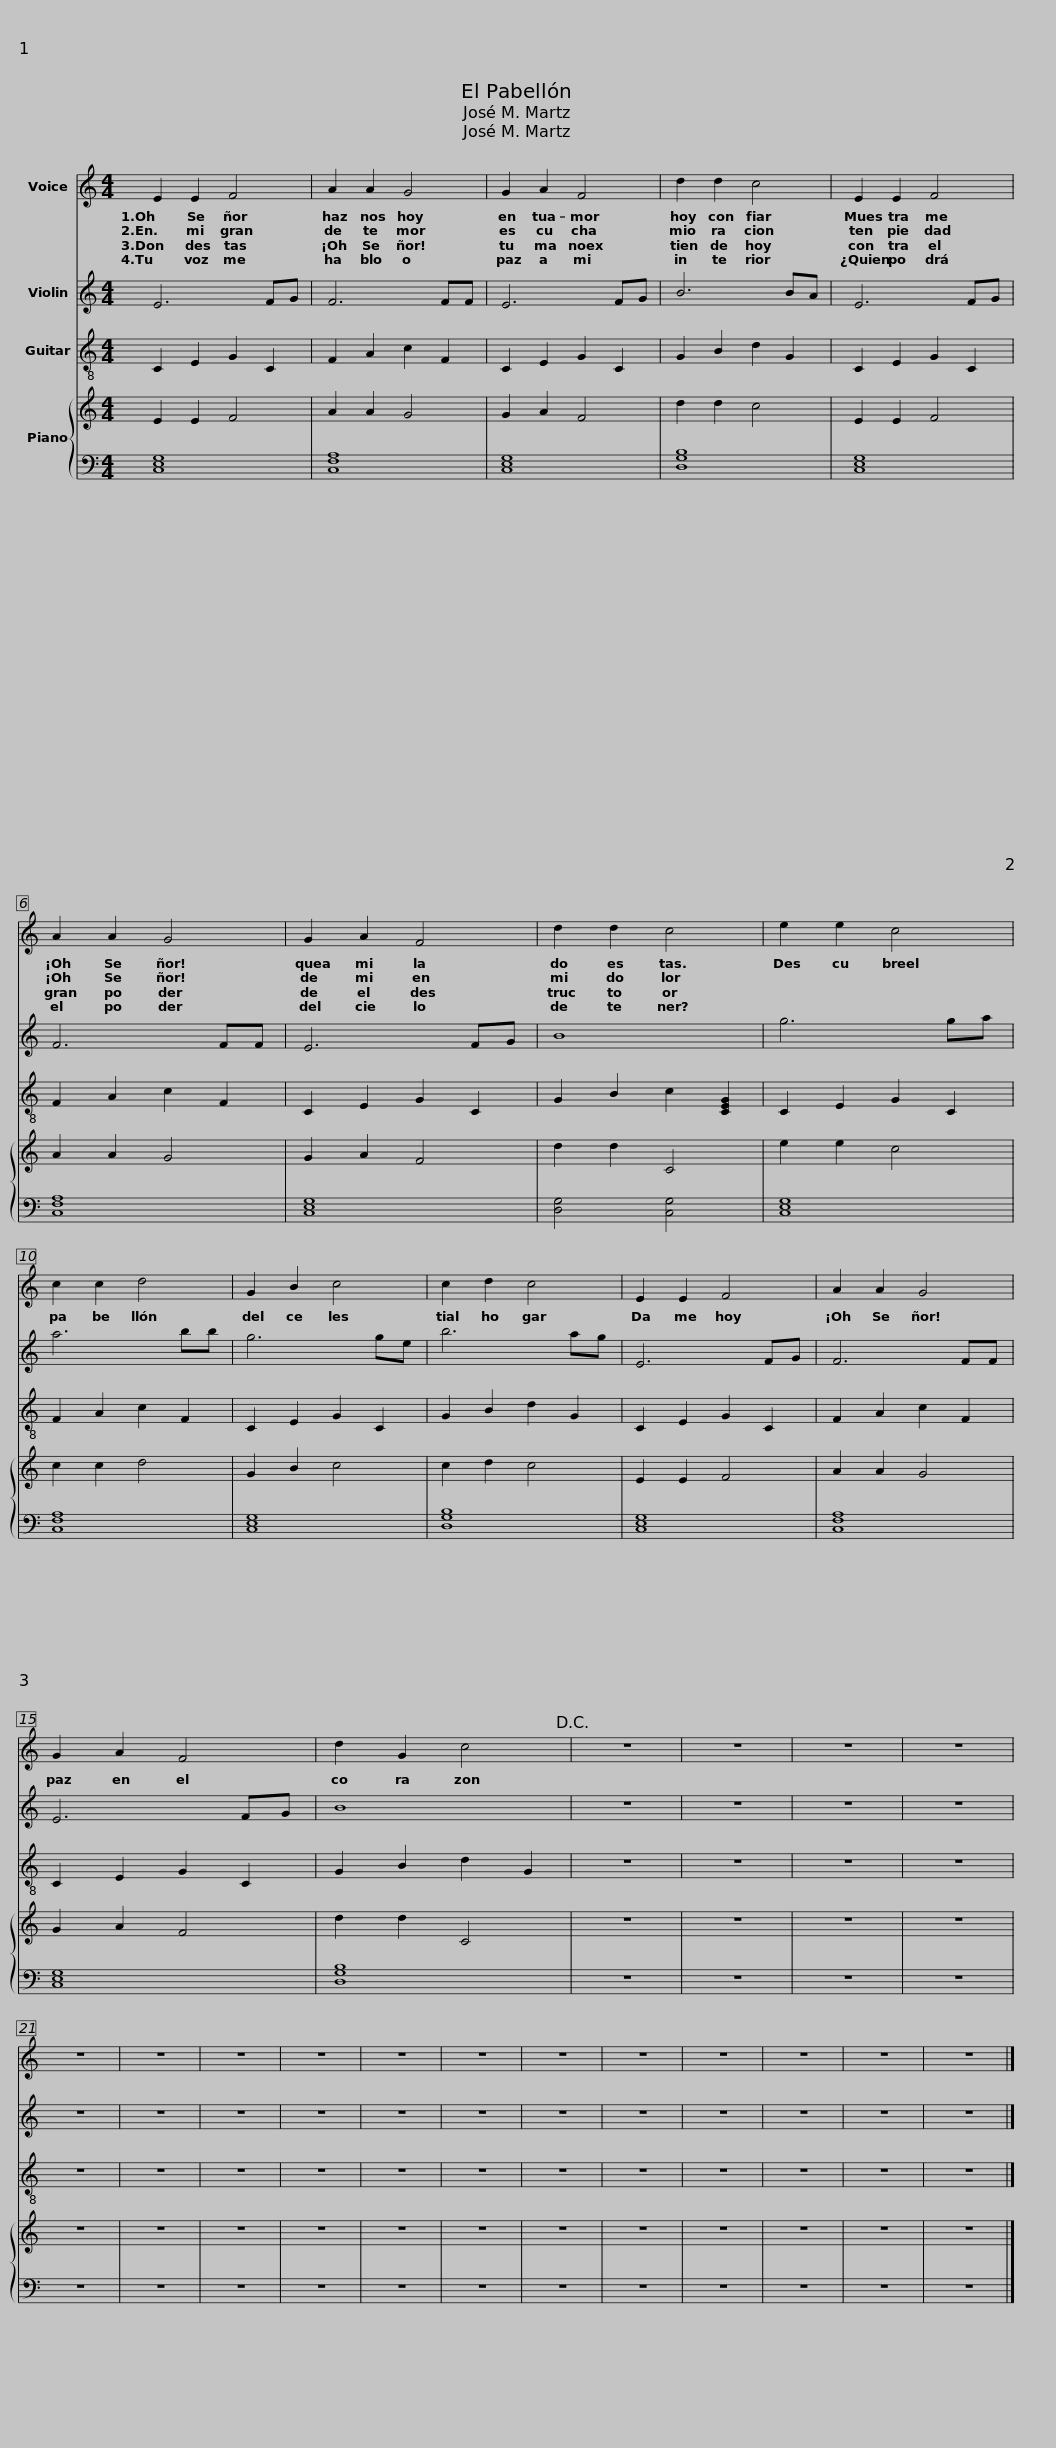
X:1
%%score 1 2 3 { 4 | 5 }
L:1/8
M:4/4
I:linebreak $
K:C
V:1 treble
V:2 treble
V:3 treble-8
V:4 treble
V:5 bass
V:1
 E2 E2 F4 | A2 A2 G4 | G2 A2 F4 | d2 d2 c4 | E2 E2 F4 |$ %5
 A2 A2 G4 | G2 A2 F4 | d2 d2 c4 | e2 e2 c4 | c2 c2 d4 | %10
 G2 B2 c4 |$ c2 d2 c4 | E2 E2 F4 | A2 A2 G4 | G2 A2 F4 | %15
 d2 G2 c4!D.C.! | z8 | z8 | z8 | z8 | %20
 z8 |$ z8 | z8 | z8 | z8 | %25
 z8 | z8 | z8 | z8 | z8 | %30
 z8 | z8 |] %32
V:2
 E6 FG | F6 FF | E6 FG | B6 BA | E6 FG |$ %5
 F6 FF | E6 FG | B8 | g6 ga | a6 bb | %10
 g6 ge |$ b6 ag | E6 FG | F6 FF | E6 FG | %15
 B8 | z8 | z8 | z8 | z8 | %20
 z8 |$ z8 | z8 | z8 | z8 | %25
 z8 | z8 | z8 | z8 | z8 | %30
 z8 | z8 |] %32
V:3
 C2 E2 G2 C2 | F2 A2 c2 F2 | C2 E2 G2 C2 | G2 B2 d2 G2 | C2 E2 G2 C2 |$ %5
 F2 A2 c2 F2 | C2 E2 G2 C2 | G2 B2 c2 [CEG]2 | C2 E2 G2 C2 | F2 A2 c2 F2 | %10
 C2 E2 G2 C2 |$ G2 B2 d2 G2 | C2 E2 G2 C2 | F2 A2 c2 F2 | C2 E2 G2 C2 | %15
 G2 B2 d2 G2 | z8 | z8 | z8 | z8 | %20
 z8 |$ z8 | z8 | z8 | z8 | %25
 z8 | z8 | z8 | z8 | z8 | %30
 z8 | z8 |] %32
V:4
 E2 E2 F4 | A2 A2 G4 | G2 A2 F4 | d2 d2 c4 | E2 E2 F4 |$ %5
 A2 A2 G4 | G2 A2 F4 | d2 d2 C4 | e2 e2 c4 | c2 c2 d4 | %10
 G2 B2 c4 |$ c2 d2 c4 | E2 E2 F4 | A2 A2 G4 | G2 A2 F4 | %15
 d2 d2 C4 | z8 | z8 | z8 | z8 | %20
 z8 |$ z8 | z8 | z8 | z8 | %25
 z8 | z8 | z8 | z8 | z8 | %30
 z8 | z8 |] %32
V:5
 [C,E,G,]8 | [C,F,A,]8 | [C,E,G,]8 | [D,G,B,]8 | [C,E,G,]8 |$ %5
 [C,F,A,]8 | [C,E,G,]8 | [D,G,]4 [C,G,]4 | [C,E,G,]8 | [C,F,A,]8 | %10
 [C,E,G,]8 |$ [D,G,B,]8 | [C,E,G,]8 | [C,F,A,]8 | [C,E,G,]8 | %15
 [D,G,B,]8 | z8 | z8 | z8 | z8 | %20
 z8 |$ z8 | z8 | z8 | z8 | %25
 z8 | z8 | z8 | z8 | z8 | %30
 z8 | z8 |] %32
